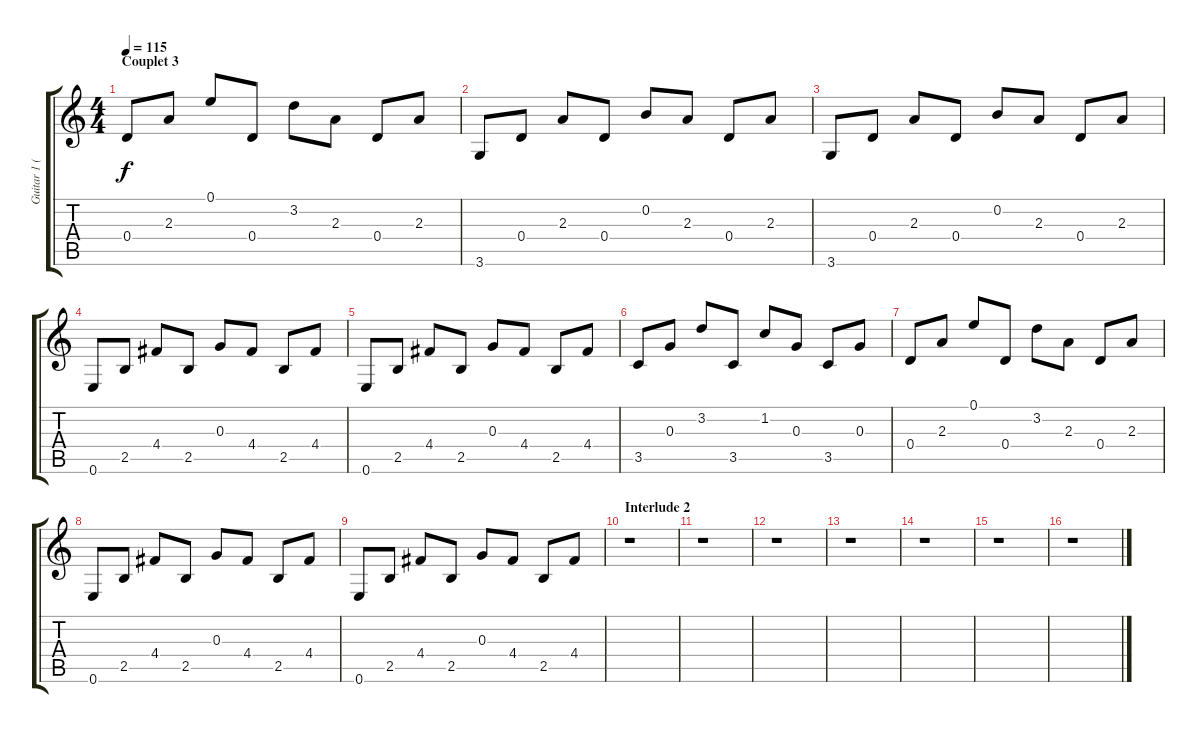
\track ("Guitar 1 (Andy)" "Guitar 1 (") {instrument electricguitarclean}
\staff {score tabs}
\tuning (E4 B3 G3 D3 A2 E2) {hide}
\ts (4 4)
\section ("" "Couplet 3")
\tempo 115
\clef g2
\ks c
0.4.8{dy f} 2.3.8 0.1.8 0.4.8 3.2.8 2.3.8 0.4.8 2.3.8 |
3.6.8 0.4.8 2.3.8 0.4.8 0.2.8 2.3.8 0.4.8 2.3.8 |
3.6.8 0.4.8 2.3.8 0.4.8 0.2.8 2.3.8 0.4.8 2.3.8 |
0.6.8 2.5.8 4.4.8 2.5.8 0.3.8 4.4.8 2.5.8 4.4.8 |
0.6.8 2.5.8 4.4.8 2.5.8 0.3.8 4.4.8 2.5.8 4.4.8 |
3.5.8 0.3.8 3.2.8 3.5.8 1.2.8 0.3.8 3.5.8 0.3.8 |
0.4.8 2.3.8 0.1.8 0.4.8 3.2.8 2.3.8 0.4.8 2.3.8 |
0.6.8 2.5.8 4.4.8 2.5.8 0.3.8 4.4.8 2.5.8 4.4.8 |
0.6.8 2.5.8 4.4.8 2.5.8 0.3.8 4.4.8 2.5.8 4.4.8 |
\section ("" "Interlude 2")
r.1 |
r.1 |
r.1 |
r.1 |
r.1 |
r.1 |
r.1
